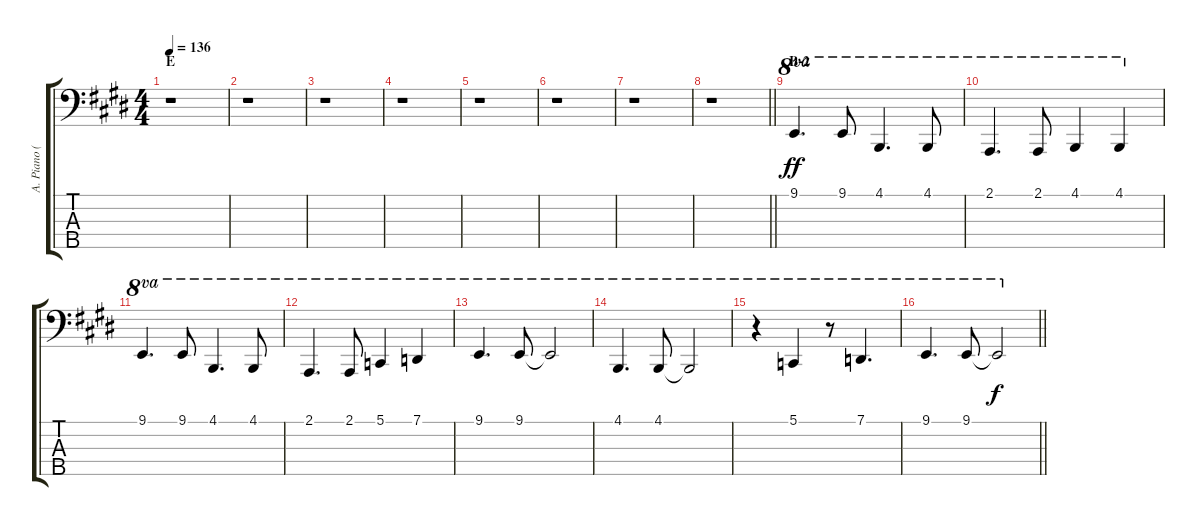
\track ("A. Piano (Left Hand)" "A. Piano (") {instrument acousticgrandpiano}
\staff {score tabs}
\tuning (G2 D2 A1 E1 B0) {hide}
\ts (4 4)
\section ("" "E")
\tempo 136
\clef f4
\ks e
r.1{dy ff} |
r.1 |
r.1 |
r.1 |
r.1 |
r.1 |
r.1 |
\barLineRight lightlight
r.1 |
\section ("" "B-2")
9.1.4{d ot 8va} 9.1.8{ot 8va} 4.1.4{d ot 8va} 4.1.8{ot 8va} |
2.1.4{d ot 8va} 2.1.8{ot 8va} 4.1.4{ot 8va} 4.1.4{ot 8va} |
9.1.4{d ot 8va} 9.1.8{ot 8va} 4.1.4{d ot 8va} 4.1.8{ot 8va} |
2.1.4{d ot 8va} 2.1.8{ot 8va} 5.1.4{ot 8va} 7.1.4{ot 8va} |
9.1.4{d ot 8va} 9.1.8{ot 8va} 9.1{t}.2{ot 8va} |
4.1.4{d ot 8va} 4.1.8{ot 8va} 4.1{t}.2{ot 8va} |
r.4{ot 8va} 5.1.4{ot 8va} r.8{ot 8va} 7.1.4{d ot 8va} |
\barLineRight lightlight
9.1.4{d ot 8va} 9.1.8{ot 8va} 9.1{t}.2{ot 8va dy f}
